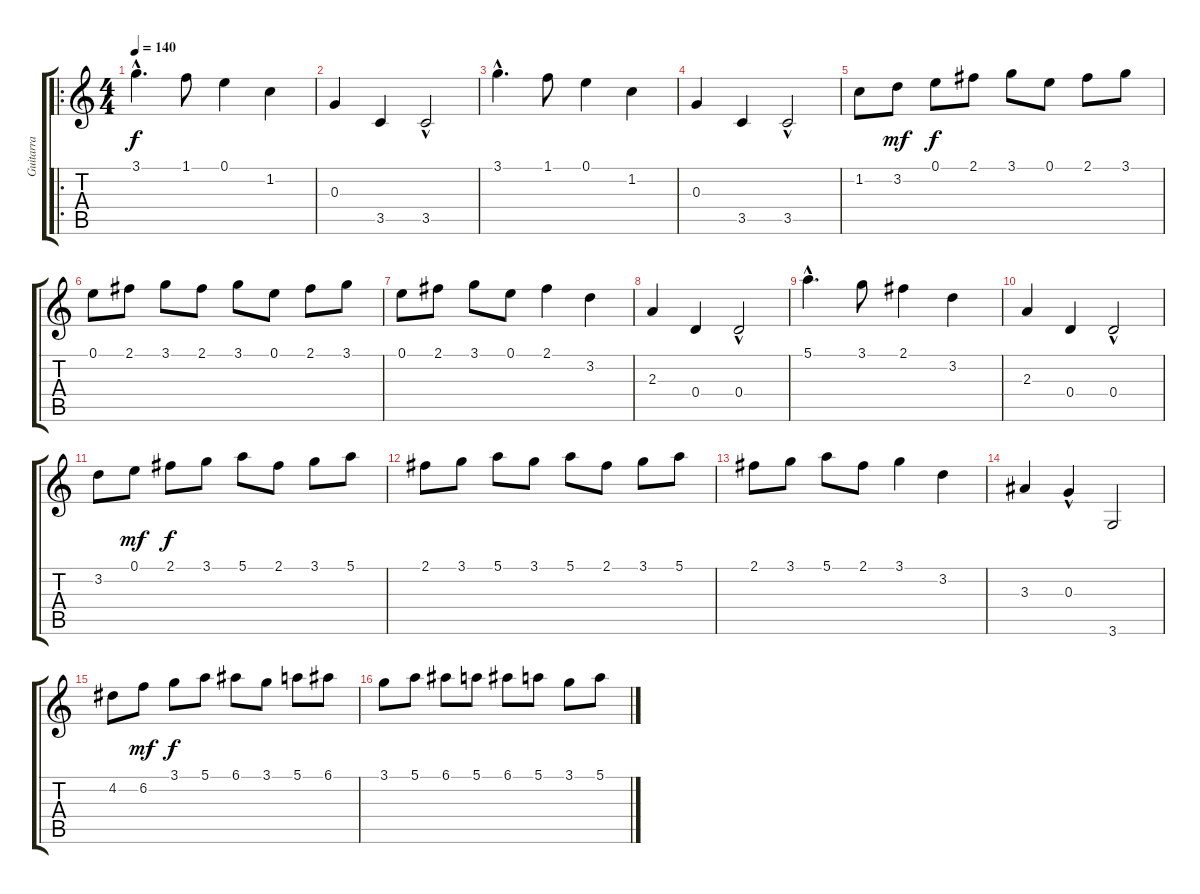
\track ("Guitarra" "Guitarra") {instrument acousticguitarnylon}
\staff {score tabs}
\tuning (E4 B3 G3 D3 A2 E2) {hide}
\ro
\ts (4 4)
\tempo 140
\clef g2
\ks c
3.1{hac}.4{d dy f instrument acousticguitarnylon} 1.1.8 0.1.4 1.2.4 |
0.3.4 3.5.4 3.5{hac}.2 |
3.1{hac}.4{d} 1.1.8 0.1.4 1.2.4 |
0.3.4 3.5.4 3.5{hac}.2 |
1.2.8 3.2.8{dy mf} 0.1.8{dy f} 2.1.8 3.1.8 0.1.8 2.1.8 3.1.8 |
0.1.8 2.1.8 3.1.8 2.1.8 3.1.8 0.1.8 2.1.8 3.1.8 |
0.1.8 2.1.8 3.1.8 0.1.8 2.1.4 3.2.4 |
2.3.4 0.4.4 0.4{hac}.2 |
5.1{hac}.4{d} 3.1.8 2.1.4 3.2.4 |
2.3.4 0.4.4 0.4{hac}.2 |
3.2.8 0.1.8{dy mf} 2.1.8{dy f} 3.1.8 5.1.8 2.1.8 3.1.8 5.1.8 |
2.1.8 3.1.8 5.1.8 3.1.8 5.1.8 2.1.8 3.1.8 5.1.8 |
2.1.8 3.1.8 5.1.8 2.1.8 3.1.4 3.2.4 |
3.3.4 0.3{hac}.4 3.6.2 |
4.2.8 6.2.8{dy mf} 3.1.8{dy f} 5.1.8 6.1.8 3.1.8 5.1.8 6.1.8 |
3.1.8 5.1.8 6.1.8 5.1.8 6.1.8 5.1.8 3.1.8 5.1.8
